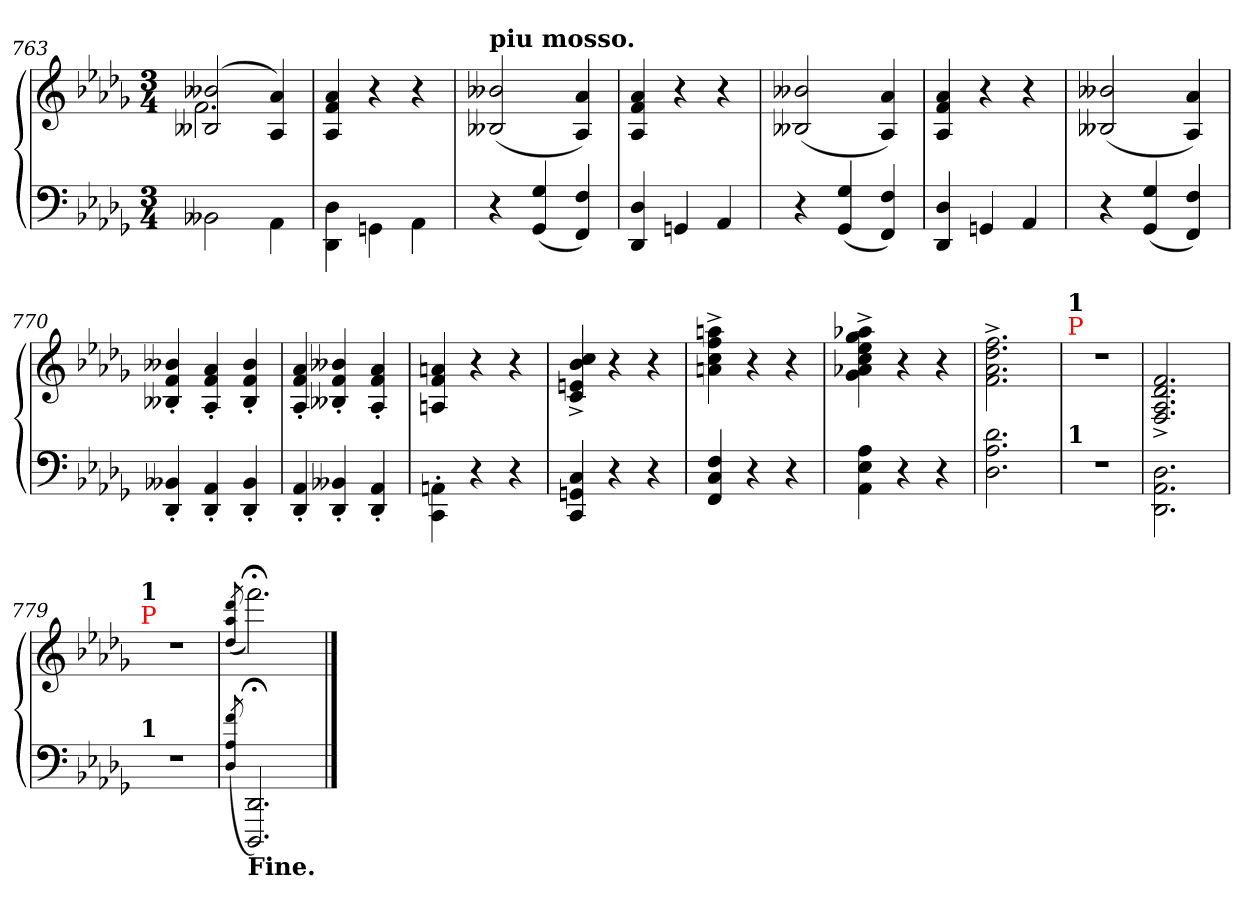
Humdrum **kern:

**kern	**kern
*part1	*part1
*staff2	*staff1
*clefF4	*clefG2
*k[b-e-a-d-g-]	*k[b-e-a-d-g-]
*M3/4	*M3/4
=763	=763
*	*^
2BB--X\	(>2b--X/ 2B--X/	2.f\
4AA-\	4a-/ 4A-/)	.
*	*v	*v
=764	=764
4D-\ 4DD-\	4a-/ 4f/ 4A-/
4GGn\	4r
4AA-\	4r
=765	=765
!	!LO:TX:a:B:t=piu mosso.
4r	(<2b--X 2B--X
(>4G- 4GG-	.
4F 4FF)	4a- 4A-)
=766	=766
4D- 4DD-	4a- 4f 4A-
4GGn	4r
4AA-	4r
=767	=767
4r	(>2b--X/ 2B--X/
(<4G- 4GG-	.
4F 4FF)	4a- 4A-)
=768	=768
4D- 4DD-	4a- 4f 4A-
4GGn	4r
4AA-	4r
=769	=769
4r	(2b--X 2B--X
(4G- 4GG-	.
4F 4FF)	4a- 4A-)
=770	=770
4BB--X' 4DD-'	4b--X' 4f' 4B--X'
4AA-' 4DD-'	4a-' 4f' 4A-'
4BB--' 4DD-'	4b--' 4f' 4B--'
=771	=771
4AA-' 4DD-'	4a-' 4f' 4A-'
4BB--X' 4DD-'	4b--X' 4f' 4B--X'
4AA-' 4DD-'	4a-' 4f' 4A-'
=772	=772
4AAn'>\ 4CC'>\	4an/ 4f/ 4An/
4r	4r
4r	4r
=773	=773
4C 4GGn 4CC	4cc^ 4b-^ 4en^ 4c^
4r	4r
4r	4r
=774	=774
4F 4C 4FF	4aan^< 4ff^< 4cc^< 4an^<
4r	4r
4r	4r
=775	=775
4A- 4E- 4AA-	4aa-X^< 4gg-^< 4ee-^< 4cc^< 4a-X^< 4g-^<
4r	4r
4r	4r
=776	=776
2.d- 2.A- 2.D-	2.ff^< 2.dd-^< 2.a-^< 2.f^<
=777	=777
!	!LO:TX:a:color=red:t=P
!	!LO:TX:a:B:t=1
!LO:TX:a:B:t=1	!
2.rF	2.rdd
=778	=778
2.D-\ 2.AA-\ 2.DD-\	2.f^/ 2.d-^/ 2.A-^/ 2.F^/
=779	=779
!	!LO:TX:a:color=red:t=P
!	!LO:TX:a:B:t=1
!LO:TX:a:B:t=1	!
2.rF	2.rdd
=780	=780
(<8qD-/ 8qA-/ 8qf/	(>8qdd-/ 8qaa-/ 8qddd-/
!LO:TX:b:B:t=Fine.	!
2.DD-; 2.DDD-;)	2.fff;<)
==	==
*-	*-
